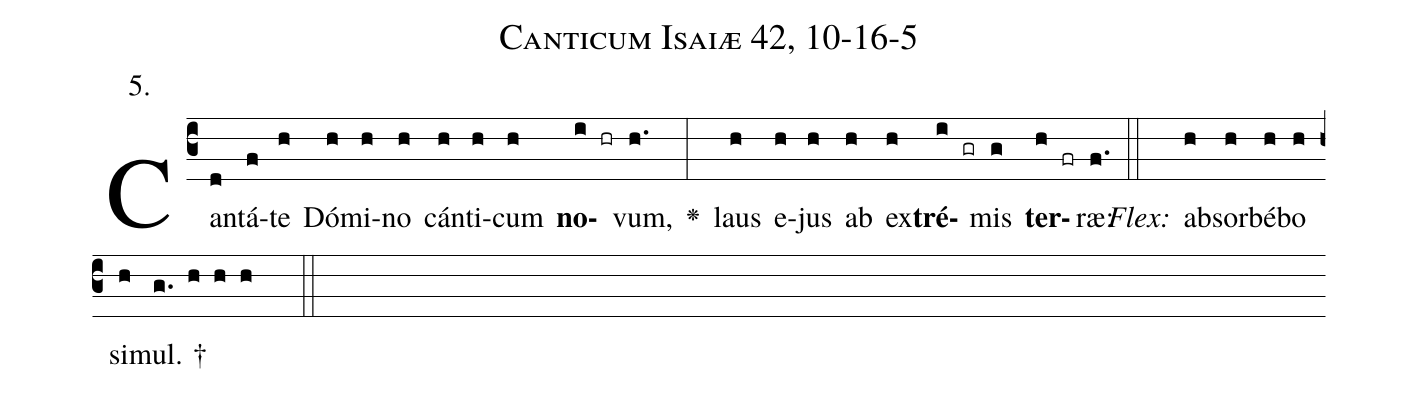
name: Canticum Isaiæ 42, 10-16-5;
annotation: 5.;
%%
(c3)Can(d)tá(f)te(h) Dó(h)mi(h)no(h) cán(h)ti(h)cum(h) <b>no</b>(i hr)vum,(h.) <v>\greheightstar</v>(:) laus(h) e(h)jus(h) ab(h) ex(h)<b>tré</b>(i gr)mis(g) <b>ter</b>(h fr)ræ:(f.) (::)
<i>Flex:</i>()  ab(h)sor(h)bé(h)bo(h) si(h)mul. †(g. h h h  ::)

%E(h) u(h) o(i) u(g) a(h) e.(f.) (::)
